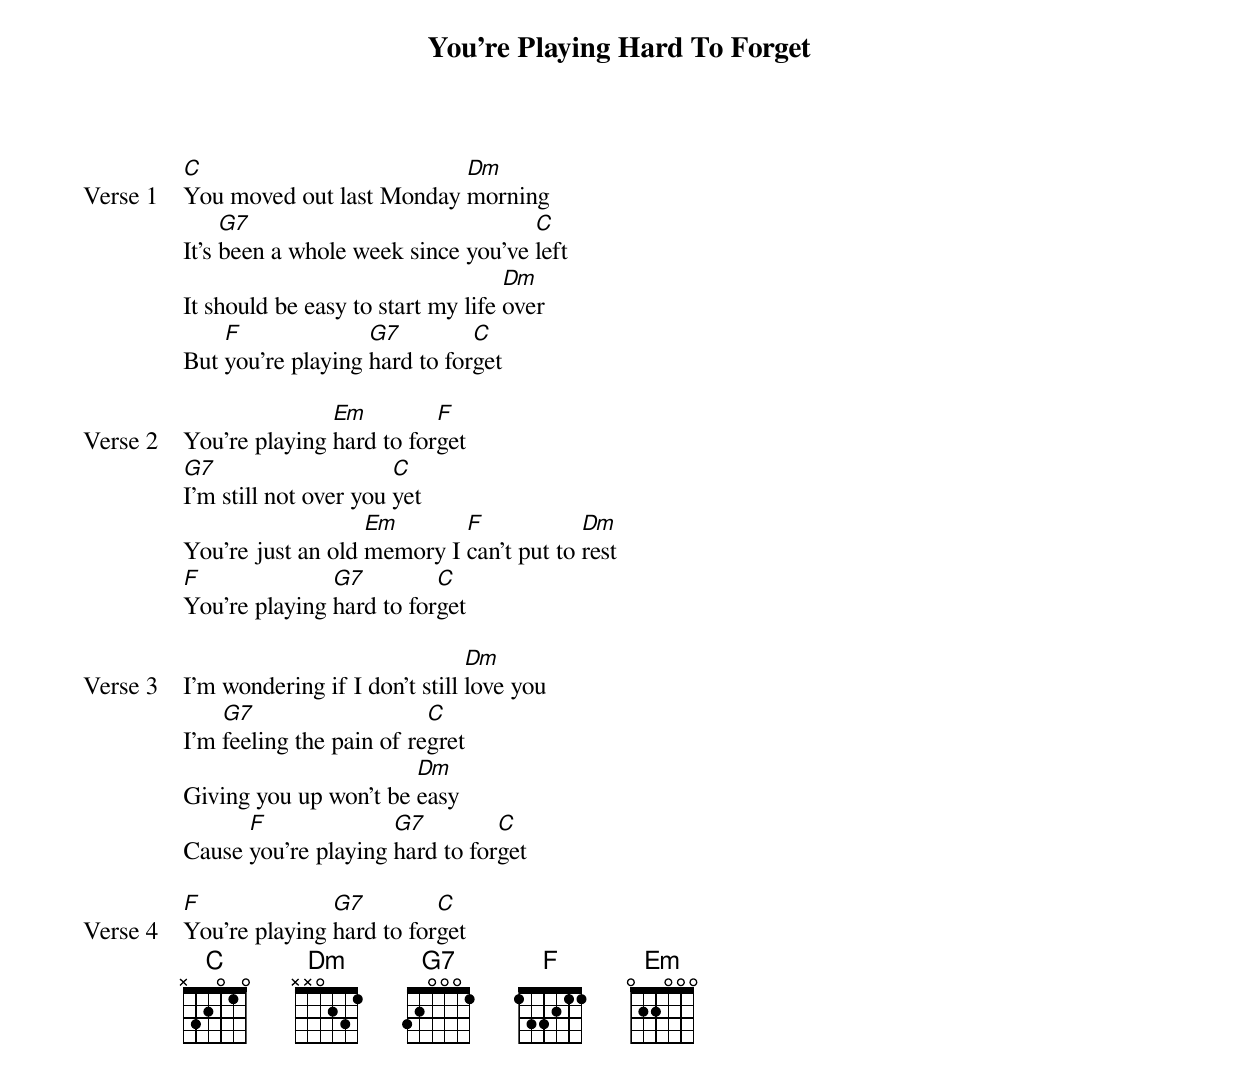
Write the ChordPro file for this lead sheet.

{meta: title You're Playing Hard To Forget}
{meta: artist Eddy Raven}
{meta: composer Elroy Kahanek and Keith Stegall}
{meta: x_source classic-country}
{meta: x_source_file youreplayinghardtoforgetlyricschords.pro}
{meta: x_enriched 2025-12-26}

{start_of_verse: Verse 1}
[C]You moved out last Monday [Dm]morning
It's [G7]been a whole week since you've [C]left
It should be easy to start my life [Dm]over
But [F]you're playing [G7]hard to for[C]get
{end_of_verse}

{start_of_verse: Verse 2}
You're playing [Em]hard to for[F]get
[G7]I'm still not over you [C]yet
You're just an old [Em]memory I [F]can't put to [Dm]rest
[F]You're playing [G7]hard to for[C]get
{end_of_verse}

{start_of_verse: Verse 3}
I'm wondering if I don't still [Dm]love you
I'm [G7]feeling the pain of re[C]gret
Giving you up won't be [Dm]easy
Cause [F]you're playing [G7]hard to for[C]get
{end_of_verse}

{start_of_verse: Verse 4}
[F]You're playing [G7]hard to for[C]get
{end_of_verse}
